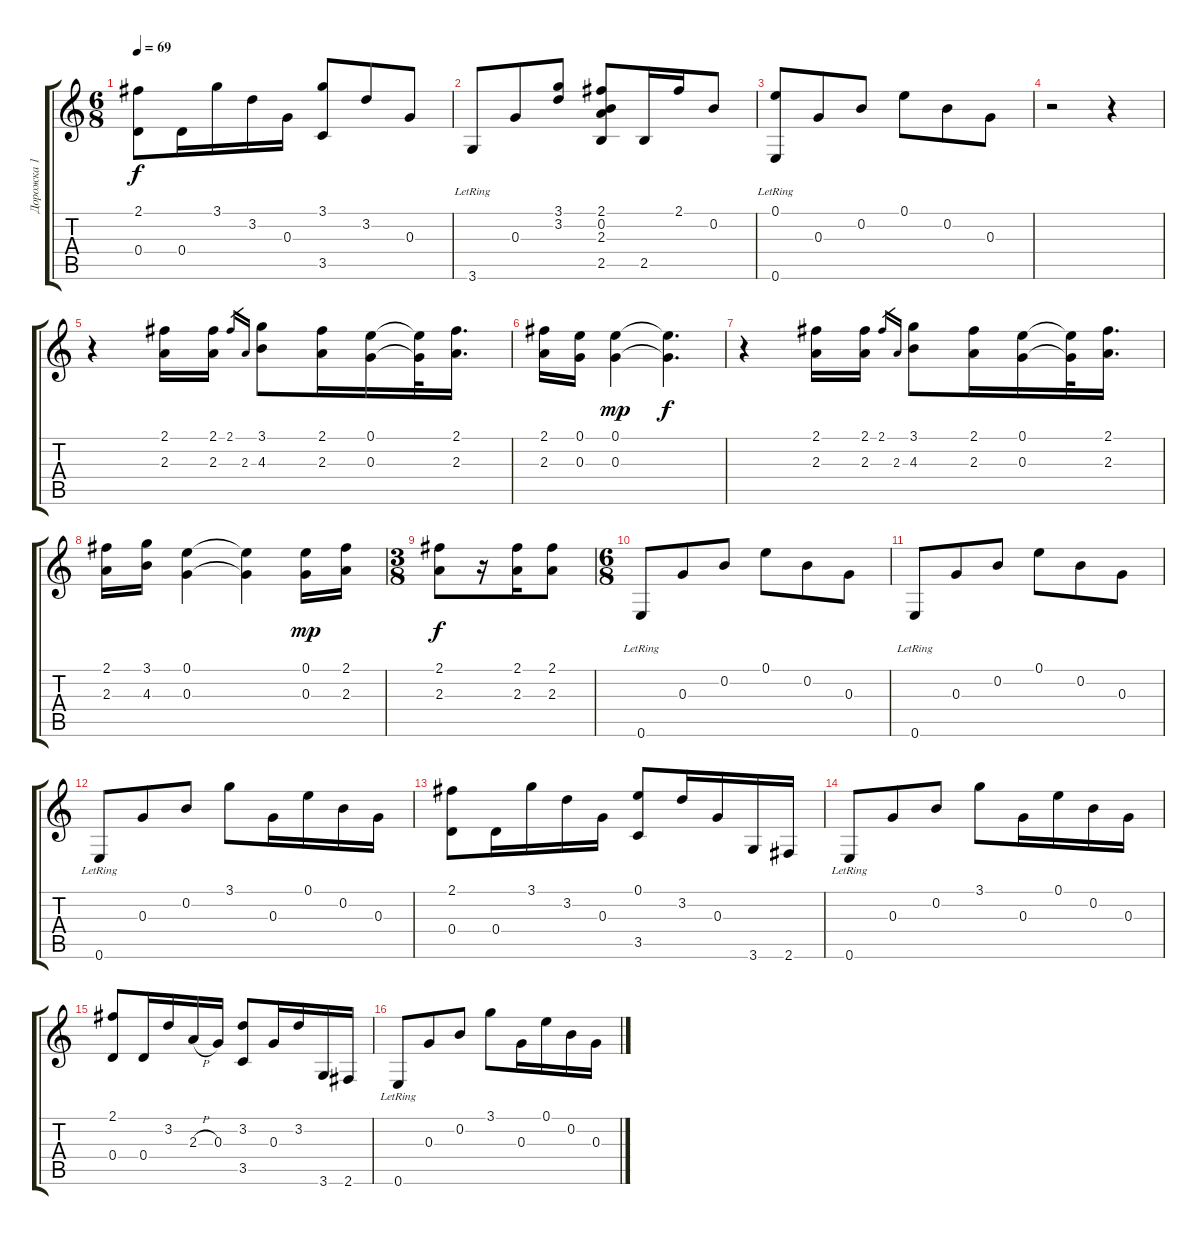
\track ("Дорожка 1" "Дорожка 1") {instrument acousticguitarsteel}
\staff {score tabs}
\tuning (E4 B3 G3 D3 A2 E2) {hide}
\ts (6 8)
\tempo 69
\clef g2
\ks c
(2.1 0.4).8{dy f} 0.4.16 3.1.16 3.2.16 0.3.16 (3.1 3.5).8 3.2.8 0.3.8 |
3.6{lr}.8 0.3.8 (3.1 3.2).8 (2.1 0.2 2.3 2.5).8 2.5.16 2.1.16 0.2.8 |
(0.1 0.6{lr}).8 0.3.8 0.2.8 0.1.8 0.2.8 0.3.8 |
r.2 r.4 |
r.4 (2.1 2.3).16 (2.1 2.3).16 2.1.16{gr} 2.3.16{gr} (3.1 4.3).8 (2.1 2.3).16 (0.1 0.3).16 (0.1{t} 0.3{t}).32 (2.1 2.3).16{d} |
(2.1 2.3).16 (0.1 0.3).16 (0.1 0.3).4{dy mp} (0.1{t} 0.3{t}).4{d dy f} |
r.4 (2.1 2.3).16 (2.1 2.3).16 2.1.16{gr} 2.3.16{gr} (3.1 4.3).8 (2.1 2.3).16 (0.1 0.3).16 (0.1{t} 0.3{t}).32 (2.1 2.3).16{d} |
(2.1 2.3).16 (3.1 4.3).16 (0.1 0.3).4 (0.1{t} 0.3{t}).4 (0.1 0.3).16{dy mp} (2.1 2.3).16 |
\ts (3 8)
(2.1 2.3).8{dy f} r.16 (2.1 2.3).16 (2.1 2.3).8 |
\ts (6 8)
0.6{lr}.8 0.3.8 0.2.8 0.1.8 0.2.8 0.3.8 |
0.6{lr}.8 0.3.8 0.2.8 0.1.8 0.2.8 0.3.8 |
0.6{lr}.8 0.3.8 0.2.8 3.1.8 0.3.16 0.1.16 0.2.16 0.3.16 |
(2.1 0.4).8 0.4.16 3.1.16 3.2.16 0.3.16 (0.1 3.5).8 3.2.16 0.3.16 3.6.16 2.6.16 |
0.6{lr}.8 0.3.8 0.2.8 3.1.8 0.3.16 0.1.16 0.2.16 0.3.16 |
(2.1 0.4).8 0.4.16 3.2.16 2.3{h}.16 0.3.16 (3.2 3.5).8 0.3.16 3.2.16 3.6.16 2.6.16 |
0.6{lr}.8 0.3.8 0.2.8 3.1.8 0.3.16 0.1.16 0.2.16 0.3.16
